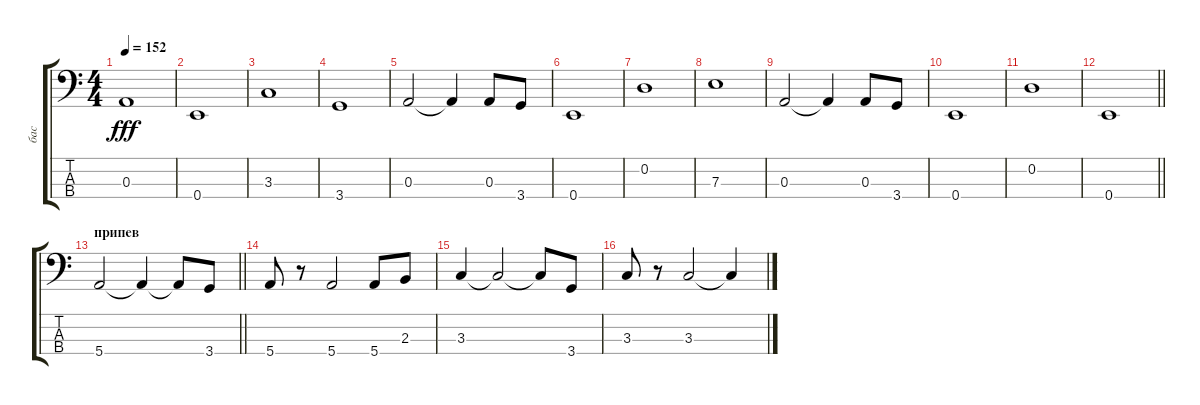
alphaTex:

\track ("бас" "бас") {instrument electricbassfinger}
\staff {score tabs}
\tuning (G2 D2 A1 E1) {hide}
\ts (4 4)
\tempo 152
\clef f4
\ks c
0.3.1{dy fff} |
0.4.1 |
3.3.1 |
3.4.1 |
0.3.2 0.3{t}.4 0.3.8 3.4.8 |
0.4.1 |
0.2.1 |
7.3.1 |
0.3.2 0.3{t}.4 0.3.8 3.4.8 |
0.4.1 |
0.2.1 |
\barLineRight lightlight
0.4.1 |
\section ("" "припев")
\barLineRight lightlight
5.4.2 5.4{t}.4 5.4{t}.8 3.4.8 |
\section ("" "")
5.4.8 r.8 5.4.2 5.4.8 2.3.8 |
3.3.4 3.3{t}.2 3.3{t}.8 3.4.8 |
3.3.8 r.8 3.3.2 3.3{t}.4
